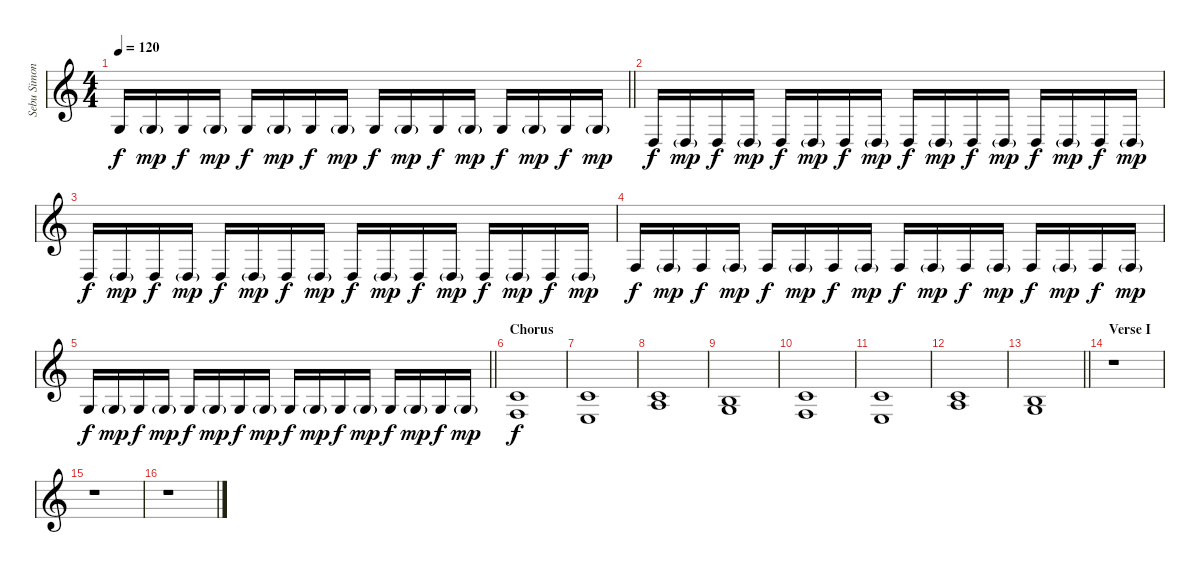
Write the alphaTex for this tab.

\track ("Sebu Simonian's synth" "Sebu Simon") {instrument pad2warm}
\staff {score}
\tuning (E4 B3 G3 D3 A2 E2) {hide}
\ts (4 4)
\tempo 120
\clef g2
\barLineRight lightlight
\ks c
10.5.16{dy f} 10.5{g}.16{dy mp} 10.5.16{dy f} 10.5{g}.16{dy mp} 10.5.16{dy f} 10.5{g}.16{dy mp} 10.5.16{dy f} 10.5{g}.16{dy mp} 10.5.16{dy f} 10.5{g}.16{dy mp} 10.5.16{dy f} 10.5{g}.16{dy mp} 10.5.16{dy f} 10.5{g}.16{dy mp} 10.5.16{dy f} 10.5{g}.16{dy mp} |
5.5.16{dy f} 5.5{g}.16{dy mp} 5.5.16{dy f} 5.5{g}.16{dy mp} 5.5.16{dy f} 5.5{g}.16{dy mp} 5.5.16{dy f} 5.5{g}.16{dy mp} 5.5.16{dy f} 5.5{g}.16{dy mp} 5.5.16{dy f} 5.5{g}.16{dy mp} 5.5.16{dy f} 5.5{g}.16{dy mp} 5.5.16{dy f} 5.5{g}.16{dy mp} |
5.5.16{dy f} 5.5{g}.16{dy mp} 5.5.16{dy f} 5.5{g}.16{dy mp} 5.5.16{dy f} 5.5{g}.16{dy mp} 5.5.16{dy f} 5.5{g}.16{dy mp} 5.5.16{dy f} 5.5{g}.16{dy mp} 5.5.16{dy f} 5.5{g}.16{dy mp} 5.5.16{dy f} 5.5{g}.16{dy mp} 5.5.16{dy f} 5.5{g}.16{dy mp} |
8.5.16{dy f} 8.5{g}.16{dy mp} 8.5.16{dy f} 8.5{g}.16{dy mp} 8.5.16{dy f} 8.5{g}.16{dy mp} 8.5.16{dy f} 8.5{g}.16{dy mp} 8.5.16{dy f} 8.5{g}.16{dy mp} 8.5.16{dy f} 8.5{g}.16{dy mp} 8.5.16{dy f} 8.5{g}.16{dy mp} 8.5.16{dy f} 8.5{g}.16{dy mp} |
\barLineRight lightlight
10.5.16{dy f} 10.5{g}.16{dy mp} 10.5.16{dy f} 10.5{g}.16{dy mp} 10.5.16{dy f} 10.5{g}.16{dy mp} 10.5.16{dy f} 10.5{g}.16{dy mp} 10.5.16{dy f} 10.5{g}.16{dy mp} 10.5.16{dy f} 10.5{g}.16{dy mp} 10.5.16{dy f} 10.5{g}.16{dy mp} 10.5.16{dy f} 10.5{g}.16{dy mp} |
\section ("" "Chorus")
(1.2 3.4).1{dy f instrument pad2warm} |
(1.2 2.4).1 |
(1.2 2.3).1 |
(0.2 0.3).1 |
(1.2 3.4).1 |
(1.2 2.4).1 |
(1.2 2.3).1 |
\barLineRight lightlight
(0.2 0.3).1 |
\section ("" "Verse I")
r.1 |
r.1 |
r.1
